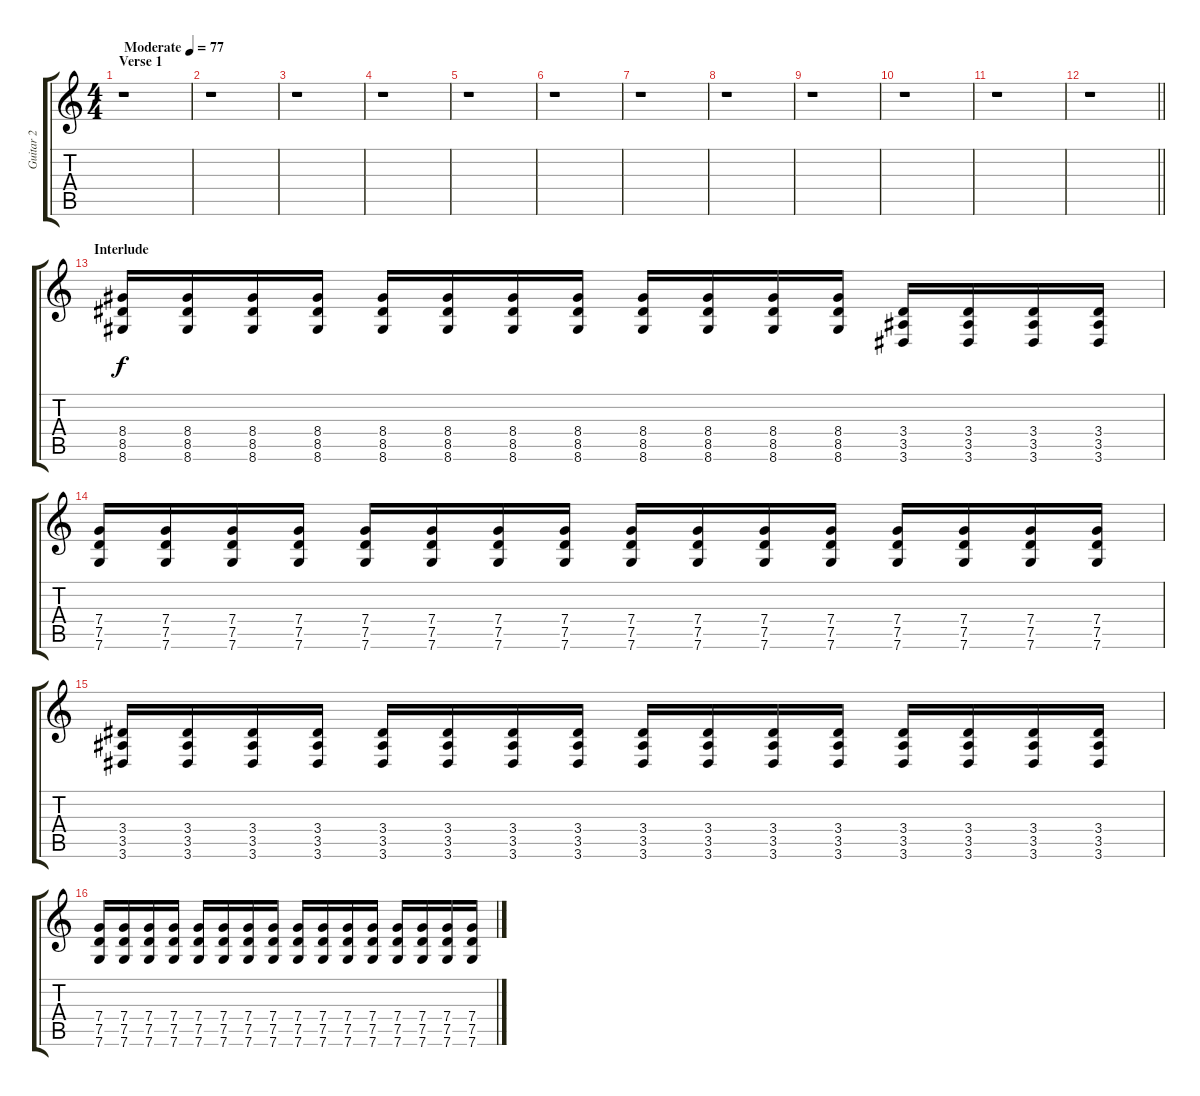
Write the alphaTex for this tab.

\track ("Guitar 2" "Guitar 2") {instrument distortionguitar}
\staff {score tabs}
\tuning (D4 A3 F3 C3 G2 C2) {hide}
\ts (4 4)
\section ("" "Verse 1")
\tempo (77 "Moderate")
\clef g2
\ks c
r.1{dy f instrument distortionguitar} |
r.1 |
r.1 |
r.1 |
r.1 |
r.1 |
r.1 |
r.1 |
r.1 |
r.1 |
r.1 |
\barLineRight lightlight
r.1 |
\section ("" "Interlude")
(8.4 8.5 8.6).16 (8.4 8.5 8.6).16 (8.4 8.5 8.6).16 (8.4 8.5 8.6).16 (8.4 8.5 8.6).16 (8.4 8.5 8.6).16 (8.4 8.5 8.6).16 (8.4 8.5 8.6).16 (8.4 8.5 8.6).16 (8.4 8.5 8.6).16 (8.4 8.5 8.6).16 (8.4 8.5 8.6).16 (3.4 3.5 3.6).16 (3.4 3.5 3.6).16 (3.4 3.5 3.6).16 (3.4 3.5 3.6).16 |
(7.4 7.5 7.6).16 (7.4 7.5 7.6).16 (7.4 7.5 7.6).16 (7.4 7.5 7.6).16 (7.4 7.5 7.6).16 (7.4 7.5 7.6).16 (7.4 7.5 7.6).16 (7.4 7.5 7.6).16 (7.4 7.5 7.6).16 (7.4 7.5 7.6).16 (7.4 7.5 7.6).16 (7.4 7.5 7.6).16 (7.4 7.5 7.6).16 (7.4 7.5 7.6).16 (7.4 7.5 7.6).16 (7.4 7.5 7.6).16 |
(3.4 3.5 3.6).16 (3.4 3.5 3.6).16 (3.4 3.5 3.6).16 (3.4 3.5 3.6).16 (3.4 3.5 3.6).16 (3.4 3.5 3.6).16 (3.4 3.5 3.6).16 (3.4 3.5 3.6).16 (3.4 3.5 3.6).16 (3.4 3.5 3.6).16 (3.4 3.5 3.6).16 (3.4 3.5 3.6).16 (3.4 3.5 3.6).16 (3.4 3.5 3.6).16 (3.4 3.5 3.6).16 (3.4 3.5 3.6).16 |
(7.4 7.5 7.6).16 (7.4 7.5 7.6).16 (7.4 7.5 7.6).16 (7.4 7.5 7.6).16 (7.4 7.5 7.6).16 (7.4 7.5 7.6).16 (7.4 7.5 7.6).16 (7.4 7.5 7.6).16 (7.4 7.5 7.6).16 (7.4 7.5 7.6).16 (7.4 7.5 7.6).16 (7.4 7.5 7.6).16 (7.4 7.5 7.6).16 (7.4 7.5 7.6).16 (7.4 7.5 7.6).16 (7.4 7.5 7.6).16
